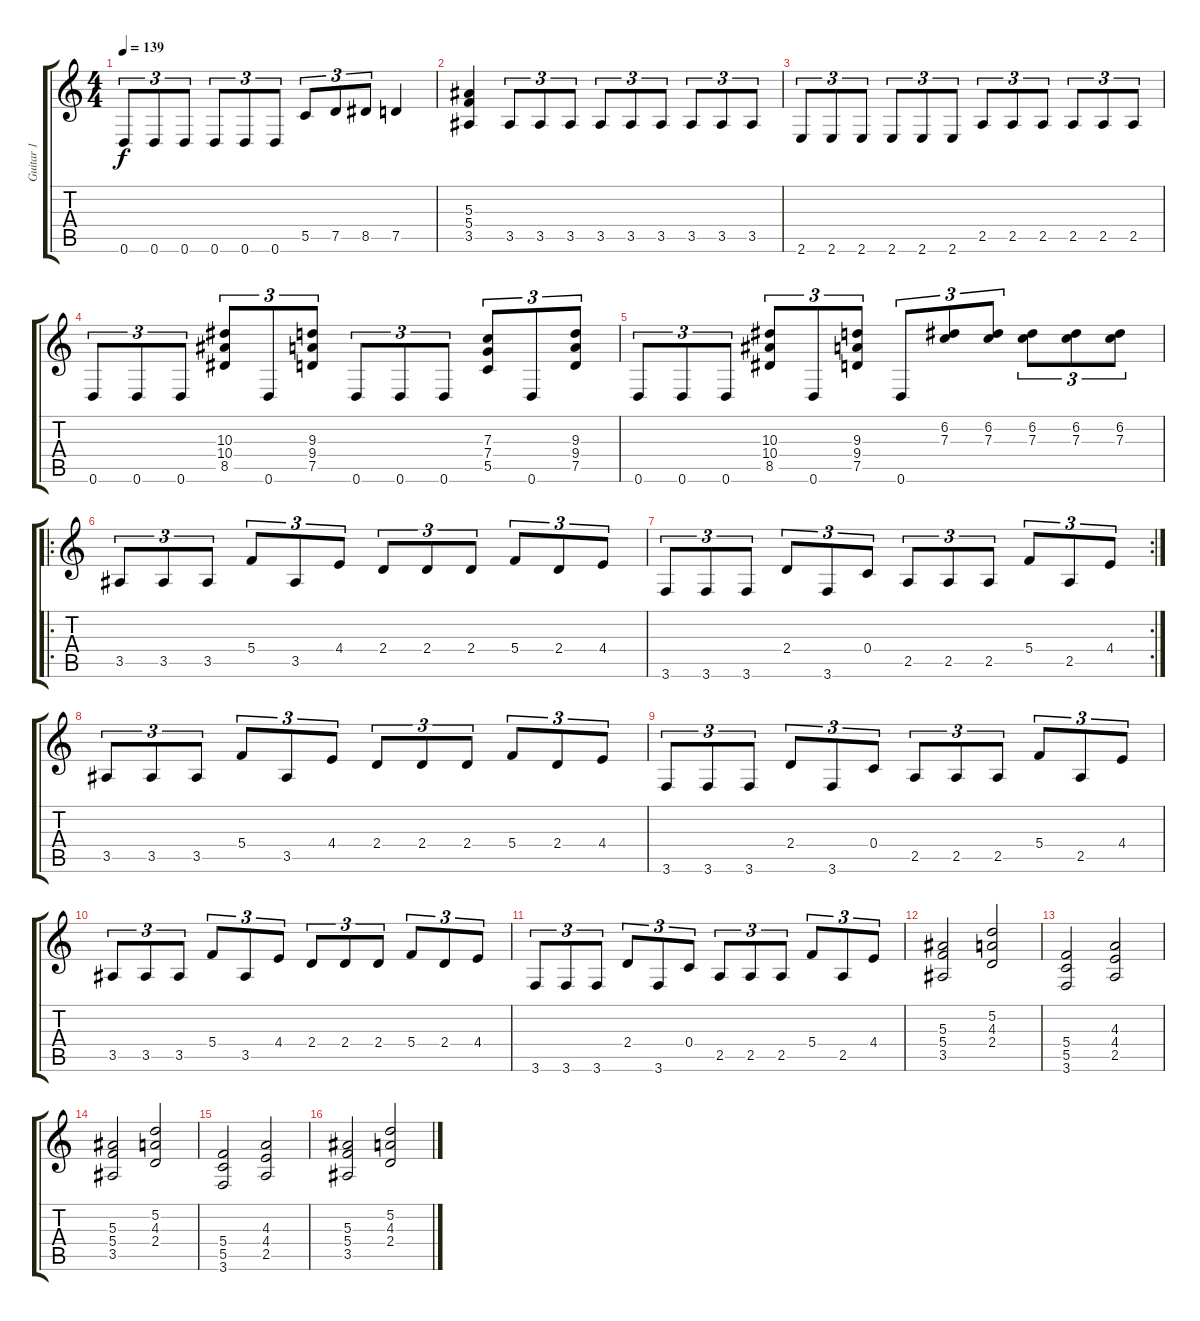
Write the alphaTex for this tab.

\track ("Guitar 1" "Guitar 1") {instrument distortionguitar}
\staff {score tabs}
\tuning (D4 A3 F3 C3 G2 D2) {hide}
\ts (4 4)
\tempo 139
\clef g2
\ks c
0.6.8{tu (3 2) dy f} 0.6.8{tu (3 2)} 0.6.8{tu (3 2)} 0.6.8{tu (3 2)} 0.6.8{tu (3 2)} 0.6.8{tu (3 2)} 5.5.8{tu (3 2)} 7.5.8{tu (3 2)} 8.5.8{tu (3 2)} 7.5.4 |
(5.3 5.4 3.5).4 3.5.8{tu (3 2)} 3.5.8{tu (3 2)} 3.5.8{tu (3 2)} 3.5.8{tu (3 2)} 3.5.8{tu (3 2)} 3.5.8{tu (3 2)} 3.5.8{tu (3 2)} 3.5.8{tu (3 2)} 3.5.8{tu (3 2)} |
2.6.8{tu (3 2)} 2.6.8{tu (3 2)} 2.6.8{tu (3 2)} 2.6.8{tu (3 2)} 2.6.8{tu (3 2)} 2.6.8{tu (3 2)} 2.5.8{tu (3 2)} 2.5.8{tu (3 2)} 2.5.8{tu (3 2)} 2.5.8{tu (3 2)} 2.5.8{tu (3 2)} 2.5.8{tu (3 2)} |
0.6.8{tu (3 2)} 0.6.8{tu (3 2)} 0.6.8{tu (3 2)} (10.3 10.4 8.5).8{tu (3 2)} 0.6.8{tu (3 2)} (9.3 9.4 7.5).8{tu (3 2)} 0.6.8{tu (3 2)} 0.6.8{tu (3 2)} 0.6.8{tu (3 2)} (7.3 7.4 5.5).8{tu (3 2)} 0.6.8{tu (3 2)} (9.3 9.4 7.5).8{tu (3 2)} |
0.6.8{tu (3 2)} 0.6.8{tu (3 2)} 0.6.8{tu (3 2)} (10.3 10.4 8.5).8{tu (3 2)} 0.6.8{tu (3 2)} (9.3 9.4 7.5).8{tu (3 2)} 0.6.8{tu (3 2)} (6.2 7.3).8{tu (3 2)} (6.2 7.3).8{tu (3 2)} (6.2 7.3).8{tu (3 2)} (6.2 7.3).8{tu (3 2)} (6.2 7.3).8{tu (3 2)} |
\ro
3.5.8{tu (3 2)} 3.5.8{tu (3 2)} 3.5.8{tu (3 2)} 5.4.8{tu (3 2)} 3.5.8{tu (3 2)} 4.4.8{tu (3 2)} 2.4.8{tu (3 2)} 2.4.8{tu (3 2)} 2.4.8{tu (3 2)} 5.4.8{tu (3 2)} 2.4.8{tu (3 2)} 4.4.8{tu (3 2)} |
\rc 2
3.6.8{tu (3 2)} 3.6.8{tu (3 2)} 3.6.8{tu (3 2)} 2.4.8{tu (3 2)} 3.6.8{tu (3 2)} 0.4.8{tu (3 2)} 2.5.8{tu (3 2)} 2.5.8{tu (3 2)} 2.5.8{tu (3 2)} 5.4.8{tu (3 2)} 2.5.8{tu (3 2)} 4.4.8{tu (3 2)} |
3.5.8{tu (3 2)} 3.5.8{tu (3 2)} 3.5.8{tu (3 2)} 5.4.8{tu (3 2)} 3.5.8{tu (3 2)} 4.4.8{tu (3 2)} 2.4.8{tu (3 2)} 2.4.8{tu (3 2)} 2.4.8{tu (3 2)} 5.4.8{tu (3 2)} 2.4.8{tu (3 2)} 4.4.8{tu (3 2)} |
3.6.8{tu (3 2)} 3.6.8{tu (3 2)} 3.6.8{tu (3 2)} 2.4.8{tu (3 2)} 3.6.8{tu (3 2)} 0.4.8{tu (3 2)} 2.5.8{tu (3 2)} 2.5.8{tu (3 2)} 2.5.8{tu (3 2)} 5.4.8{tu (3 2)} 2.5.8{tu (3 2)} 4.4.8{tu (3 2)} |
3.5.8{tu (3 2)} 3.5.8{tu (3 2)} 3.5.8{tu (3 2)} 5.4.8{tu (3 2)} 3.5.8{tu (3 2)} 4.4.8{tu (3 2)} 2.4.8{tu (3 2)} 2.4.8{tu (3 2)} 2.4.8{tu (3 2)} 5.4.8{tu (3 2)} 2.4.8{tu (3 2)} 4.4.8{tu (3 2)} |
3.6.8{tu (3 2)} 3.6.8{tu (3 2)} 3.6.8{tu (3 2)} 2.4.8{tu (3 2)} 3.6.8{tu (3 2)} 0.4.8{tu (3 2)} 2.5.8{tu (3 2)} 2.5.8{tu (3 2)} 2.5.8{tu (3 2)} 5.4.8{tu (3 2)} 2.5.8{tu (3 2)} 4.4.8{tu (3 2)} |
(5.3 5.4 3.5).2 (5.2 4.3 2.4).2 |
(5.4 5.5 3.6).2 (4.3 4.4 2.5).2 |
(5.3 5.4 3.5).2 (5.2 4.3 2.4).2 |
(5.4 5.5 3.6).2 (4.3 4.4 2.5).2 |
(5.3 5.4 3.5).2 (5.2 4.3 2.4).2
